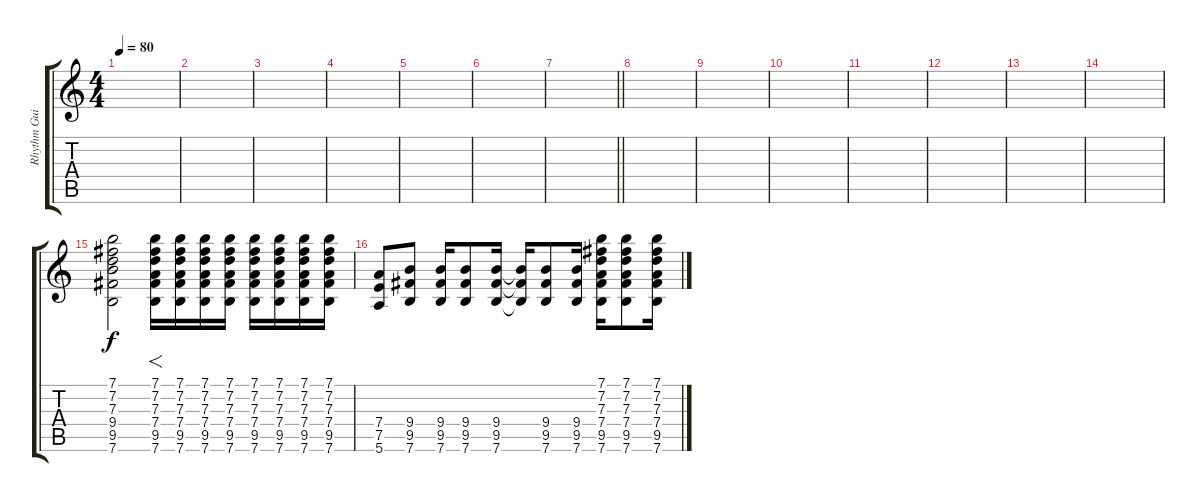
\track ("Rhythm Guitar" "Rhythm Gui") {instrument distortionguitar}
\staff {score tabs}
\tuning (E4 B3 G3 D3 A2 E2) {hide}
\ts (4 4)
\tempo 80
\clef g2
\ks c
|
|
|
|
|
|
\barLineRight lightlight
|
|
|
|
|
|
|
|
(7.1 7.2 7.3 9.4 9.5 7.6).2 (7.1 7.2 7.3 7.4 9.5 7.6).16{f} (7.1 7.2 7.3 7.4 9.5 7.6).16 (7.1 7.2 7.3 7.4 9.5 7.6).16 (7.1 7.2 7.3 7.4 9.5 7.6).16 (7.1 7.2 7.3 7.4 9.5 7.6).16 (7.1 7.2 7.3 7.4 9.5 7.6).16 (7.1 7.2 7.3 7.4 9.5 7.6).16 (7.1 7.2 7.3 7.4 9.5 7.6).16 |
(7.4 7.5 5.6).8 (9.4 9.5 7.6).8 (9.4 9.5 7.6).16 (9.4 9.5 7.6).8 (9.4 9.5 7.6).16 (9.4{t} 9.5{t} 7.6{t}).16 (9.4 9.5 7.6).8 (9.4 9.5 7.6).16 (7.1 7.2 7.3 7.4 9.5 7.6).16 (7.1 7.2 7.3 7.4 9.5 7.6).8 (7.1 7.2 7.3 7.4 9.5 7.6).16
